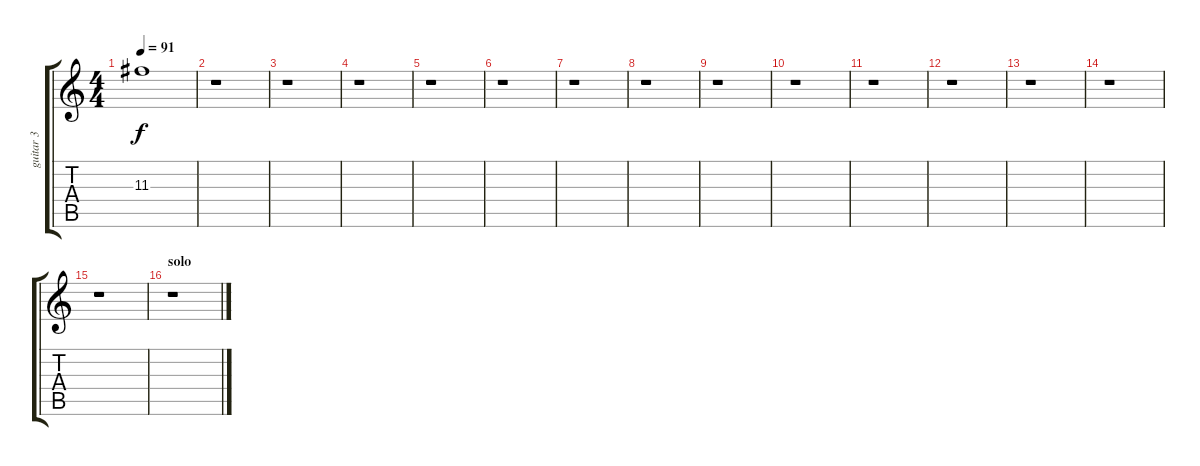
\track ("guitar 3" "guitar 3") {instrument distortionguitar}
\staff {score tabs}
\tuning (E4 B3 G3 D3 A2 E2) {hide}
\ts (4 4)
\tempo 91
\clef g2
\ks c
11.3{t}.1{dy f} |
r.1 |
r.1 |
r.1 |
r.1 |
r.1 |
r.1 |
r.1 |
r.1 |
r.1 |
r.1 |
r.1 |
r.1 |
r.1 |
r.1 |
\section ("" "solo")
r.1
